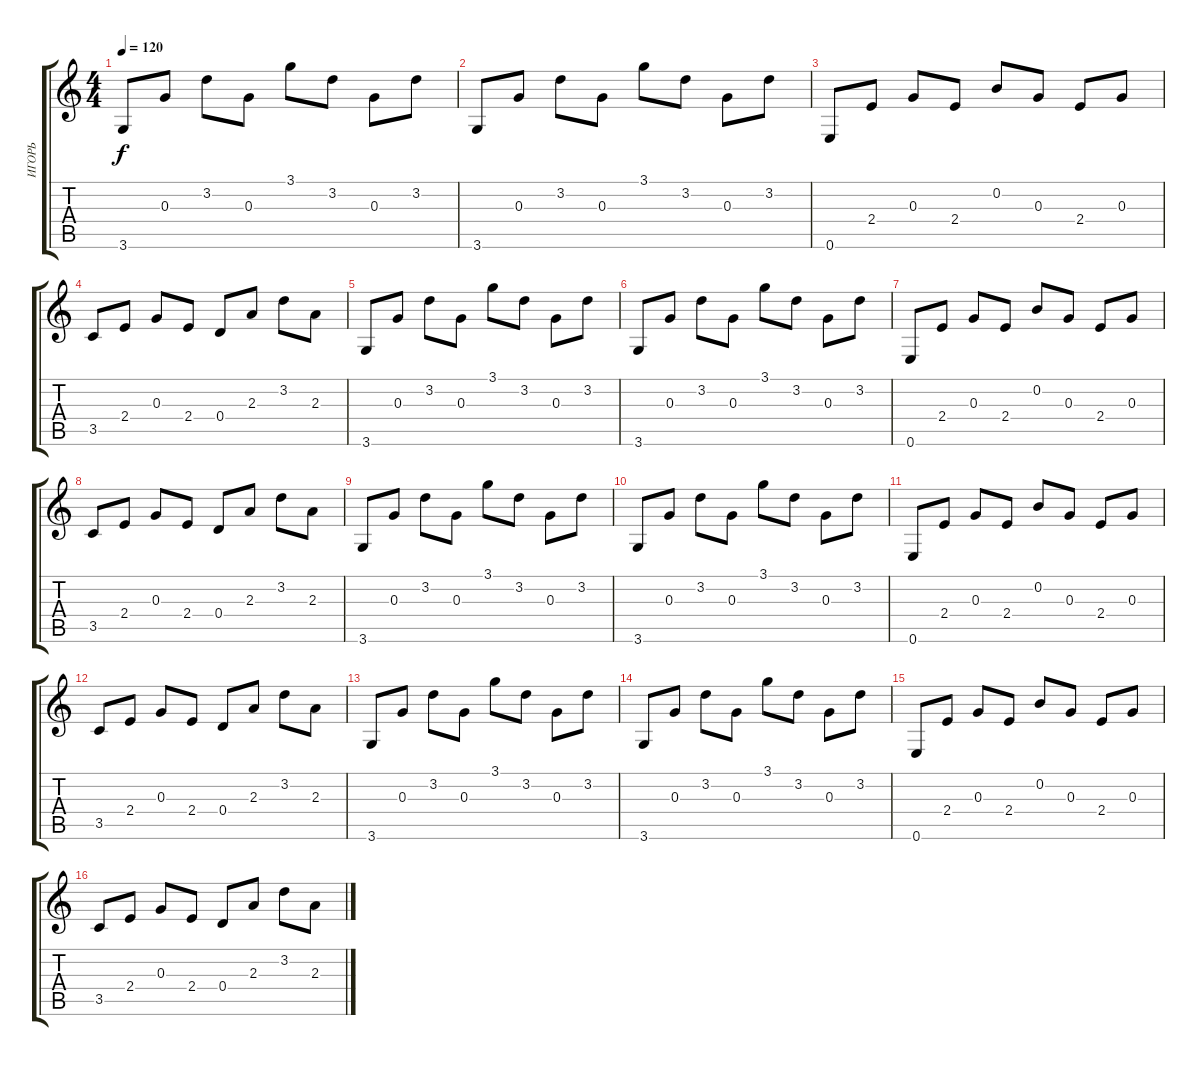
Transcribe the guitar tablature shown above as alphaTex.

\track ("ИГОРЬ" "ИГОРЬ") {instrument acousticguitarsteel}
\staff {score tabs}
\tuning (E4 B3 G3 D3 A2 E2) {hide}
\ts (4 4)
\tempo 120
\clef g2
\ks c
3.6.8{dy f} 0.3.8 3.2.8 0.3.8 3.1.8 3.2.8 0.3.8 3.2.8 |
3.6.8 0.3.8 3.2.8 0.3.8 3.1.8 3.2.8 0.3.8 3.2.8 |
0.6.8 2.4.8 0.3.8 2.4.8 0.2.8 0.3.8 2.4.8 0.3.8 |
3.5.8 2.4.8 0.3.8 2.4.8 0.4.8 2.3.8 3.2.8 2.3.8 |
3.6.8 0.3.8 3.2.8 0.3.8 3.1.8 3.2.8 0.3.8 3.2.8 |
3.6.8 0.3.8 3.2.8 0.3.8 3.1.8 3.2.8 0.3.8 3.2.8 |
0.6.8 2.4.8 0.3.8 2.4.8 0.2.8 0.3.8 2.4.8 0.3.8 |
3.5.8 2.4.8 0.3.8 2.4.8 0.4.8 2.3.8 3.2.8 2.3.8 |
3.6.8 0.3.8 3.2.8 0.3.8 3.1.8 3.2.8 0.3.8 3.2.8 |
3.6.8 0.3.8 3.2.8 0.3.8 3.1.8 3.2.8 0.3.8 3.2.8 |
0.6.8 2.4.8 0.3.8 2.4.8 0.2.8 0.3.8 2.4.8 0.3.8 |
3.5.8 2.4.8 0.3.8 2.4.8 0.4.8 2.3.8 3.2.8 2.3.8 |
3.6.8 0.3.8 3.2.8 0.3.8 3.1.8 3.2.8 0.3.8 3.2.8 |
3.6.8 0.3.8 3.2.8 0.3.8 3.1.8 3.2.8 0.3.8 3.2.8 |
0.6.8 2.4.8 0.3.8 2.4.8 0.2.8 0.3.8 2.4.8 0.3.8 |
3.5.8 2.4.8 0.3.8 2.4.8 0.4.8 2.3.8 3.2.8 2.3.8
